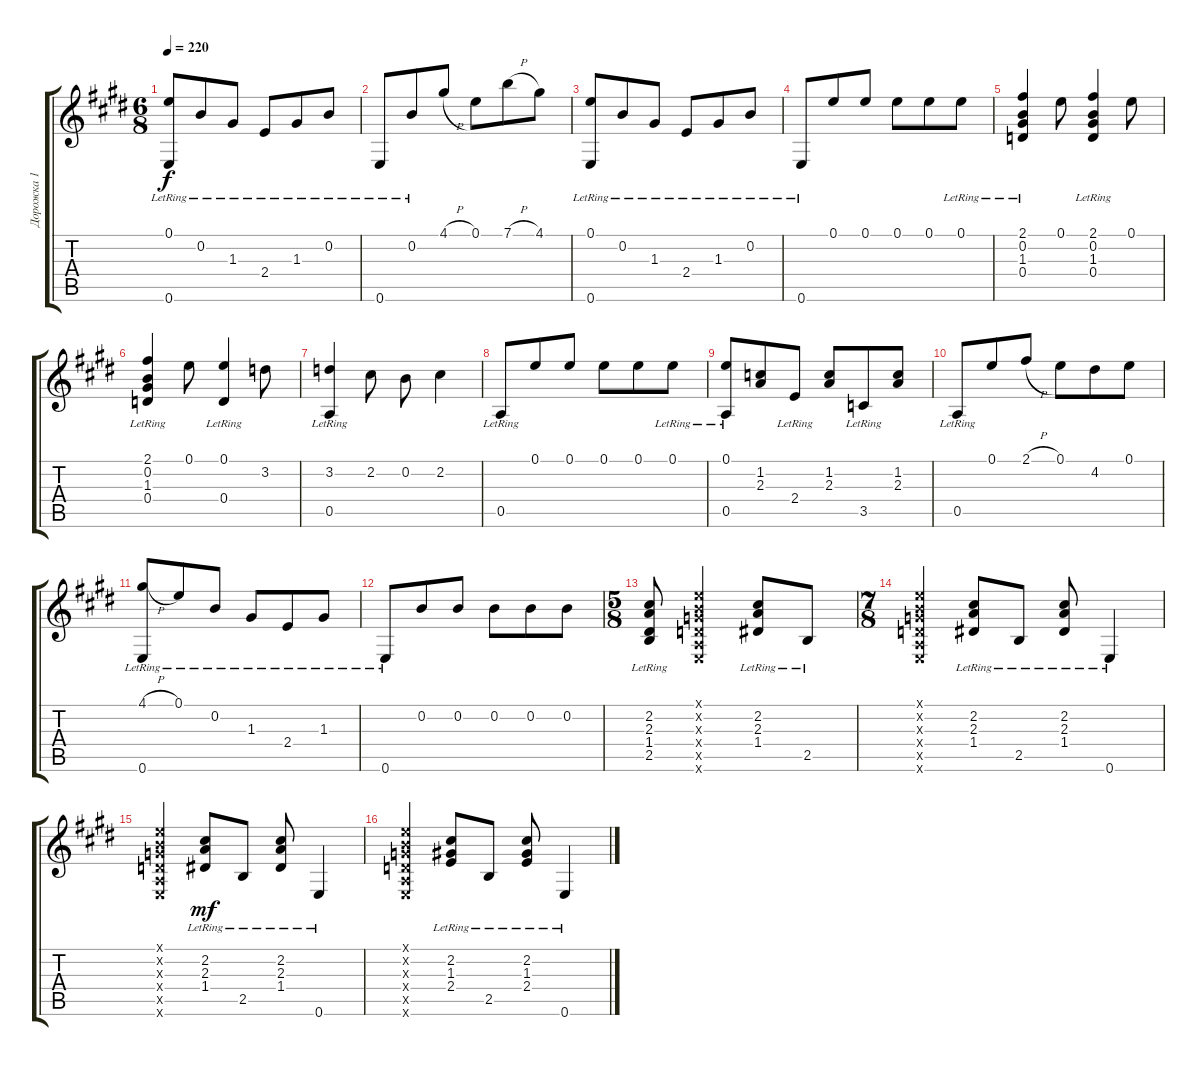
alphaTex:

\track ("Дорожка 1" "Дорожка 1") {instrument acousticguitarnylon}
\staff {score tabs}
\tuning (E4 B3 G3 D3 A2 E2) {hide}
\ts (6 8)
\tempo 220
\clef g2
\ks e
(0.1{lr} 0.6{lr}).8{dy f} 0.2{lr}.8 1.3{lr}.8 2.4{lr}.8 1.3{lr}.8 0.2{lr}.8 |
0.6{lr}.8 0.2{lr}.8 4.1{h}.8 0.1.8 7.1{h}.8 4.1.8 |
(0.1{lr} 0.6{lr}).8 0.2{lr}.8 1.3{lr}.8 2.4{lr}.8 1.3{lr}.8 0.2{lr}.8 |
0.6{lr}.8 0.1.8 0.1.8 0.1.8 0.1.8 0.1{lr}.8 |
(2.1 0.2{lr} 1.3 0.4).4 0.1.8 (2.1 0.2{lr} 1.3 0.4).4 0.1.8 |
(2.1 0.2{lr} 1.3 0.4).4 0.1.8 (0.1 0.4{lr}).4 3.2.8 |
(3.2 0.5{lr}).4 2.2.8 0.2.8 2.2.4 |
0.5{lr}.8 0.1.8 0.1.8 0.1.8 0.1.8 0.1{lr}.8 |
(0.1 0.5{lr}).8 (1.2 2.3).8 2.4{lr}.8 (1.2 2.3).8 3.5{lr}.8 (1.2 2.3).8 |
0.5{lr}.8 0.1.8 2.1{h}.8 0.1.8 4.2.8 0.1.8 |
(4.1{h lr} 0.6{lr}).8 0.1{lr}.8 0.2{lr}.8 1.3{lr}.8 2.4{lr}.8 1.3{lr}.8 |
0.6{lr}.8 0.2.8 0.2.8 0.2.8 0.2.8 0.2.8 |
\ts (5 8)
(2.2 2.3{lr} 1.4 2.5).8 (0.1{x} 0.2{x} 0.3{x} 0.4{x} 0.5{x} 0.6{x}).4 (2.2 2.3{lr} 1.4).8 2.5{lr}.8 |
\ts (7 8)
(0.1{x} 0.2{x} 0.3{x} 0.4{x} 0.5{x} 0.6{x}).4 (2.2 2.3{lr} 1.4).8 2.5{lr}.8 (2.2 2.3{lr} 1.4).8 0.6{lr}.4 |
(0.1{x} 0.2{x} 0.3{x} 0.4{x} 0.5{x} 0.6{x}).4 (2.2{lr} 2.3{lr} 1.4{lr}).8{dy mf} 2.5{lr}.8 (2.2{lr} 2.3{lr} 1.4{lr}).8 0.6{lr}.4 |
(0.1{x} 0.2{x} 0.3{x} 0.4{x} 0.5{x} 0.6{x}).4 (2.2{lr} 1.3{lr} 2.4{lr}).8 2.5{lr}.8 (2.2{lr} 1.3{lr} 2.4{lr}).8 0.6{lr}.4
